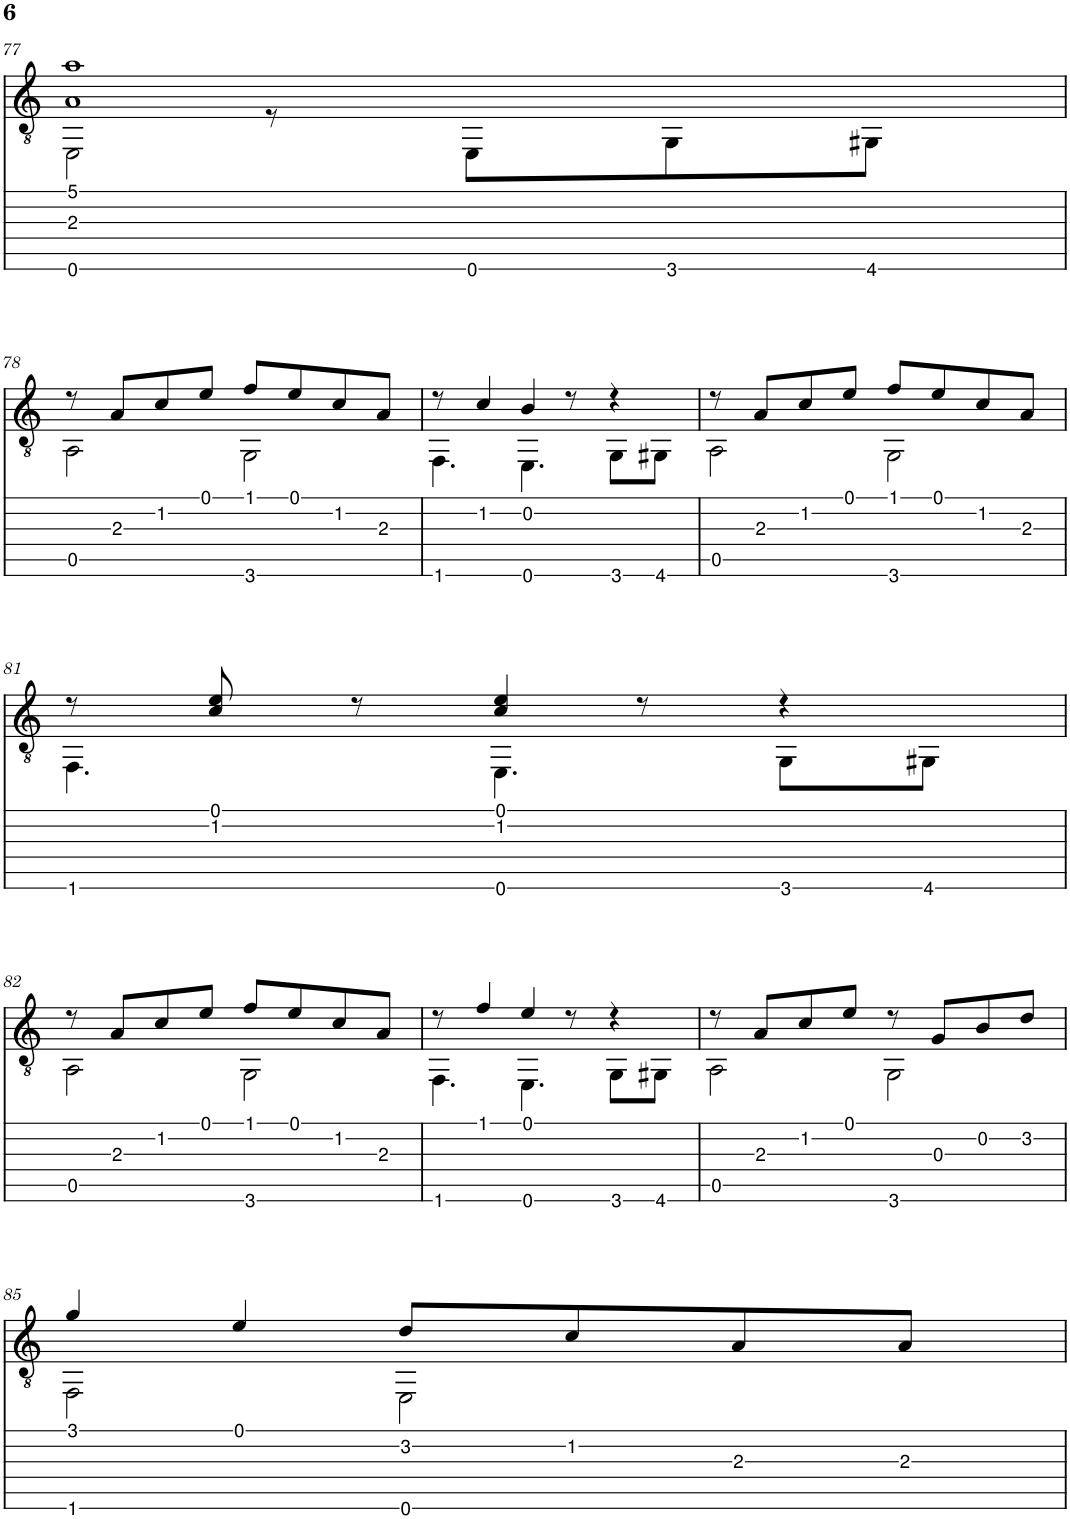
**kern	**kern
*part1	*part1
*staff2	*staff1
*I"Guitar	*
*I'Guit.	*
!!LO:PB:g=z
*	*clefGv2
*k[]	*k[]
*M4/4	*M4/4
=77	=77
*^	*^
1A 1a	2EE	1A 1a	2EE\
.	8r	.	8r
.	8EE	.	8EE\L
.	8GGL	.	8GG\
.	8GG#J	.	8GG#X\J
!!LO:LB:g=z	!!
=78	=78	=78	=78
8r	2AA	8r	2AA\
8A	.	8A/L	.
8cL	.	8c/	.
8eJ	.	8e/J	.
8fL	2GG	8f/L	2GG\
8eJ	.	8e/	.
8cL	.	8c/	.
8AJ	.	8A/J	.
=79	=79	=79	=79
8r	4.FF	8r	4.FF\
4c	.	4c/	.
4B	4.EE	4B/	4.EE\
8r	.	8r	.
4r	8GGL	4r	8GG\L
.	8GG#XJ	.	8GG#X\J
=80	=80	=80	=80
8r	2AA	8r	2AA\
8A	.	8A/L	.
8cL	.	8c/	.
8eJ	.	8e/J	.
8fL	2GG	8f/L	2GG\
8eJ	.	8e/	.
8cL	.	8c/	.
8AJ	.	8A/J	.
!!LO:LB:g=z	!!
=81	=81	=81	=81
8r	4.FF	8r	4.FF\
8c 8e	.	8c/ 8e/	.
8r	.	8r	.
4c 4e	4.EE	4c/ 4e/	4.EE\
8r	.	8r	.
4r	8GGL	4r	8GG\L
.	8GG#XJ	.	8GG#X\J
!!LO:LB:g=z	!!
=82	=82	=82	=82
8r	2AA	8r	2AA\
8A	.	8A/L	.
8cL	.	8c/	.
8eJ	.	8e/J	.
8fL	2GG	8f/L	2GG\
8eJ	.	8e/	.
8cL	.	8c/	.
8AJ	.	8A/J	.
=83	=83	=83	=83
8r	4.FF	8r	4.FF\
4f	.	4f/	.
4e	4.EE	4e/	4.EE\
8r	.	8r	.
4r	8GGL	4r	8GG\L
.	8GG#XJ	.	8GG#X\J
=84	=84	=84	=84
8r	2AA	8r	2AA\
8A	.	8A/L	.
8cL	.	8c/	.
8eJ	.	8e/J	.
8r	2GG	8r	2GG\
8G	.	8G/L	.
8BL	.	8B/	.
8dJ	.	8d/J	.
!!LO:LB:g=z	!!
=85	=85	=85	=85
4g	2FF	4g/	2FF\
4e	.	4e/	.
8dL	2EE	8d/L	2EE\
8cJ	.	8c/	.
8AL	.	8A/	.
8AJ	.	8A/J	.
*v	*v	*	*
*	*v	*v
=	=
*-	*-
